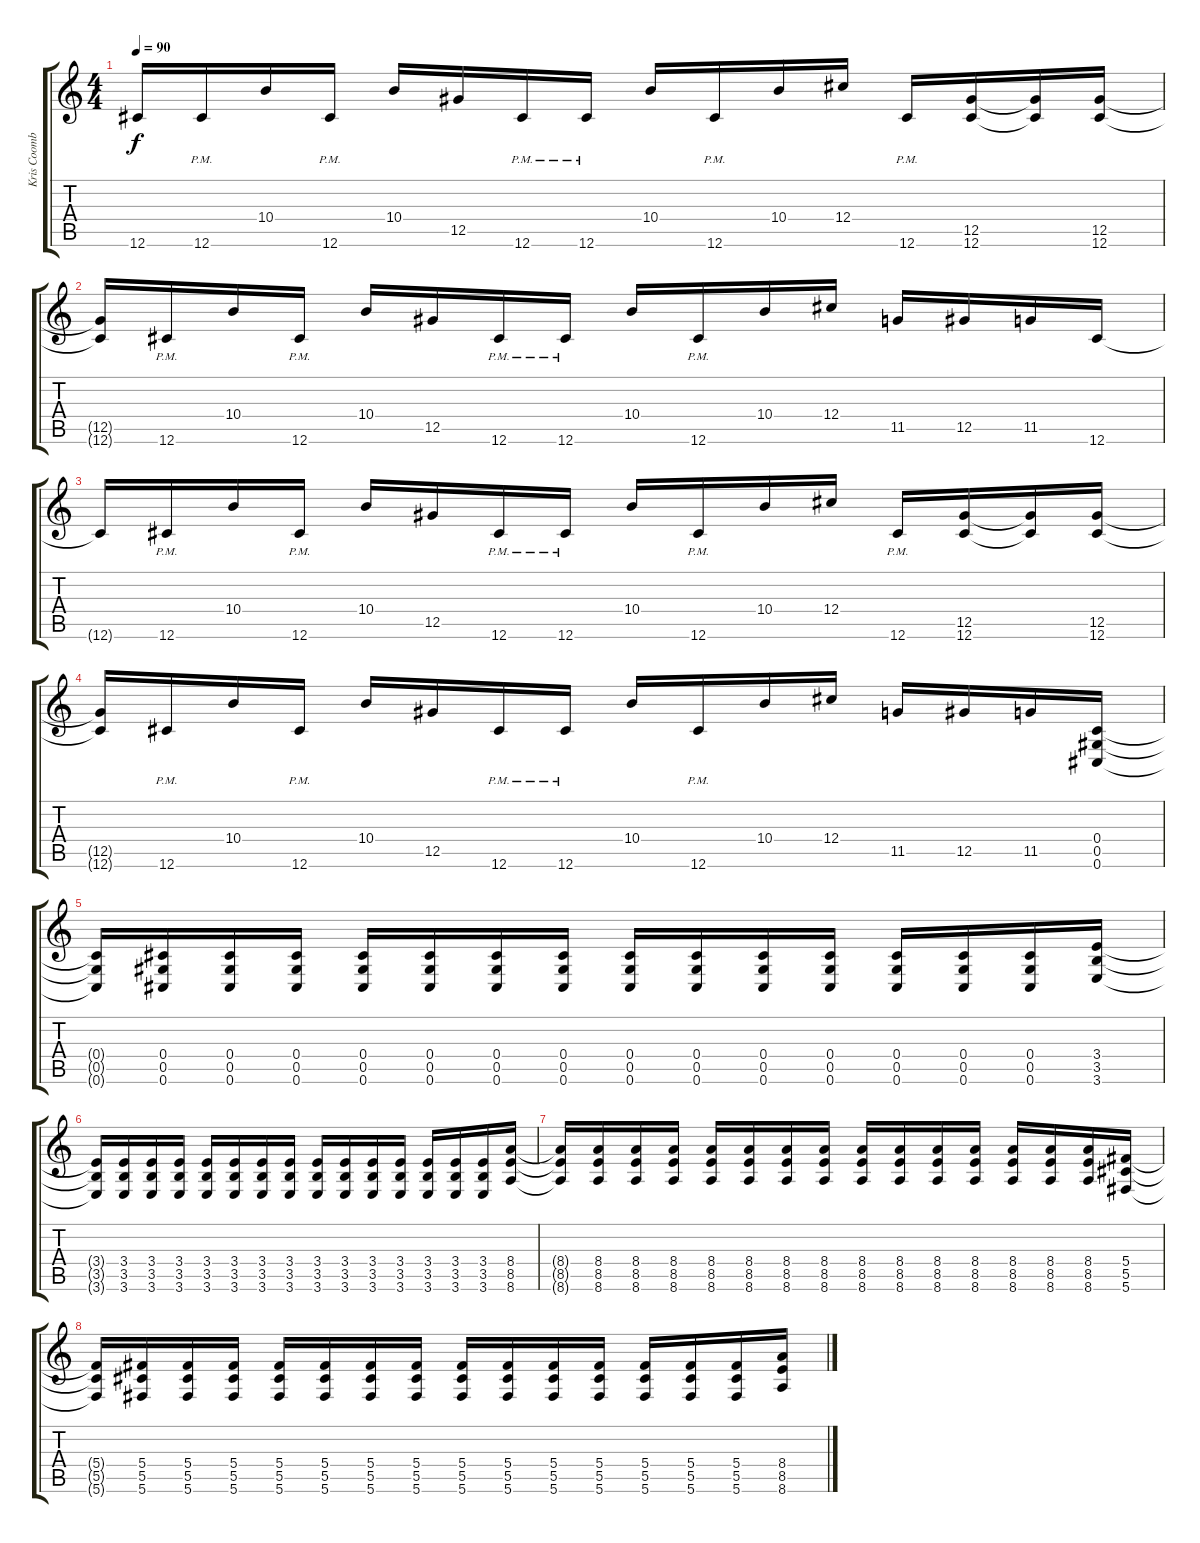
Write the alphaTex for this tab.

\track ("Kris Coombs - Roberts" "Kris Coomb") {instrument distortionguitar}
\staff {score tabs}
\tuning (Eb4 Bb3 Gb3 Db3 Ab2 Db2) {hide}
\ts (4 4)
\tempo 90
\clef g2
\ks c
12.6{t}.16{dy f} 12.6{pm}.16 10.4.16 12.6{pm}.16 10.4.16 12.5.16 12.6{pm}.16 12.6{pm}.16 10.4.16 12.6{pm}.16 10.4.16 12.4.16 12.6{pm}.16 (12.5 12.6).16 (12.5{t} 12.6{t}).16 (12.5 12.6).16 |
(12.5{t} 12.6{t}).16 12.6{pm}.16 10.4.16 12.6{pm}.16 10.4.16 12.5.16 12.6{pm}.16 12.6{pm}.16 10.4.16 12.6{pm}.16 10.4.16 12.4.16 11.5.16 12.5.16 11.5.16 12.6.16 |
12.6{t}.16 12.6{pm}.16 10.4.16 12.6{pm}.16 10.4.16 12.5.16 12.6{pm}.16 12.6{pm}.16 10.4.16 12.6{pm}.16 10.4.16 12.4.16 12.6{pm}.16 (12.5 12.6).16 (12.5{t} 12.6{t}).16 (12.5 12.6).16 |
(12.5{t} 12.6{t}).16 12.6{pm}.16 10.4.16 12.6{pm}.16 10.4.16 12.5.16 12.6{pm}.16 12.6{pm}.16 10.4.16 12.6{pm}.16 10.4.16 12.4.16 11.5.16 12.5.16 11.5.16 (0.4 0.5 0.6).16 |
(0.4{t} 0.5{t} 0.6{t}).16 (0.4 0.5 0.6).16 (0.4 0.5 0.6).16 (0.4 0.5 0.6).16 (0.4 0.5 0.6).16 (0.4 0.5 0.6).16 (0.4 0.5 0.6).16 (0.4 0.5 0.6).16 (0.4 0.5 0.6).16 (0.4 0.5 0.6).16 (0.4 0.5 0.6).16 (0.4 0.5 0.6).16 (0.4 0.5 0.6).16 (0.4 0.5 0.6).16 (0.4 0.5 0.6).16 (3.4 3.5 3.6).16 |
(3.4{t} 3.5{t} 3.6{t}).16 (3.4 3.5 3.6).16 (3.4 3.5 3.6).16 (3.4 3.5 3.6).16 (3.4 3.5 3.6).16 (3.4 3.5 3.6).16 (3.4 3.5 3.6).16 (3.4 3.5 3.6).16 (3.4 3.5 3.6).16 (3.4 3.5 3.6).16 (3.4 3.5 3.6).16 (3.4 3.5 3.6).16 (3.4 3.5 3.6).16 (3.4 3.5 3.6).16 (3.4 3.5 3.6).16 (8.4 8.5 8.6).16 |
(8.4{t} 8.5{t} 8.6{t}).16 (8.4 8.5 8.6).16 (8.4 8.5 8.6).16 (8.4 8.5 8.6).16 (8.4 8.5 8.6).16 (8.4 8.5 8.6).16 (8.4 8.5 8.6).16 (8.4 8.5 8.6).16 (8.4 8.5 8.6).16 (8.4 8.5 8.6).16 (8.4 8.5 8.6).16 (8.4 8.5 8.6).16 (8.4 8.5 8.6).16 (8.4 8.5 8.6).16 (8.4 8.5 8.6).16 (5.4 5.5 5.6).16 |
(5.4{t} 5.5{t} 5.6{t}).16 (5.4 5.5 5.6).16 (5.4 5.5 5.6).16 (5.4 5.5 5.6).16 (5.4 5.5 5.6).16 (5.4 5.5 5.6).16 (5.4 5.5 5.6).16 (5.4 5.5 5.6).16 (5.4 5.5 5.6).16 (5.4 5.5 5.6).16 (5.4 5.5 5.6).16 (5.4 5.5 5.6).16 (5.4 5.5 5.6).16 (5.4 5.5 5.6).16 (5.4 5.5 5.6).16 (8.4{ss} 8.5{ss} 8.6{ss}).16
